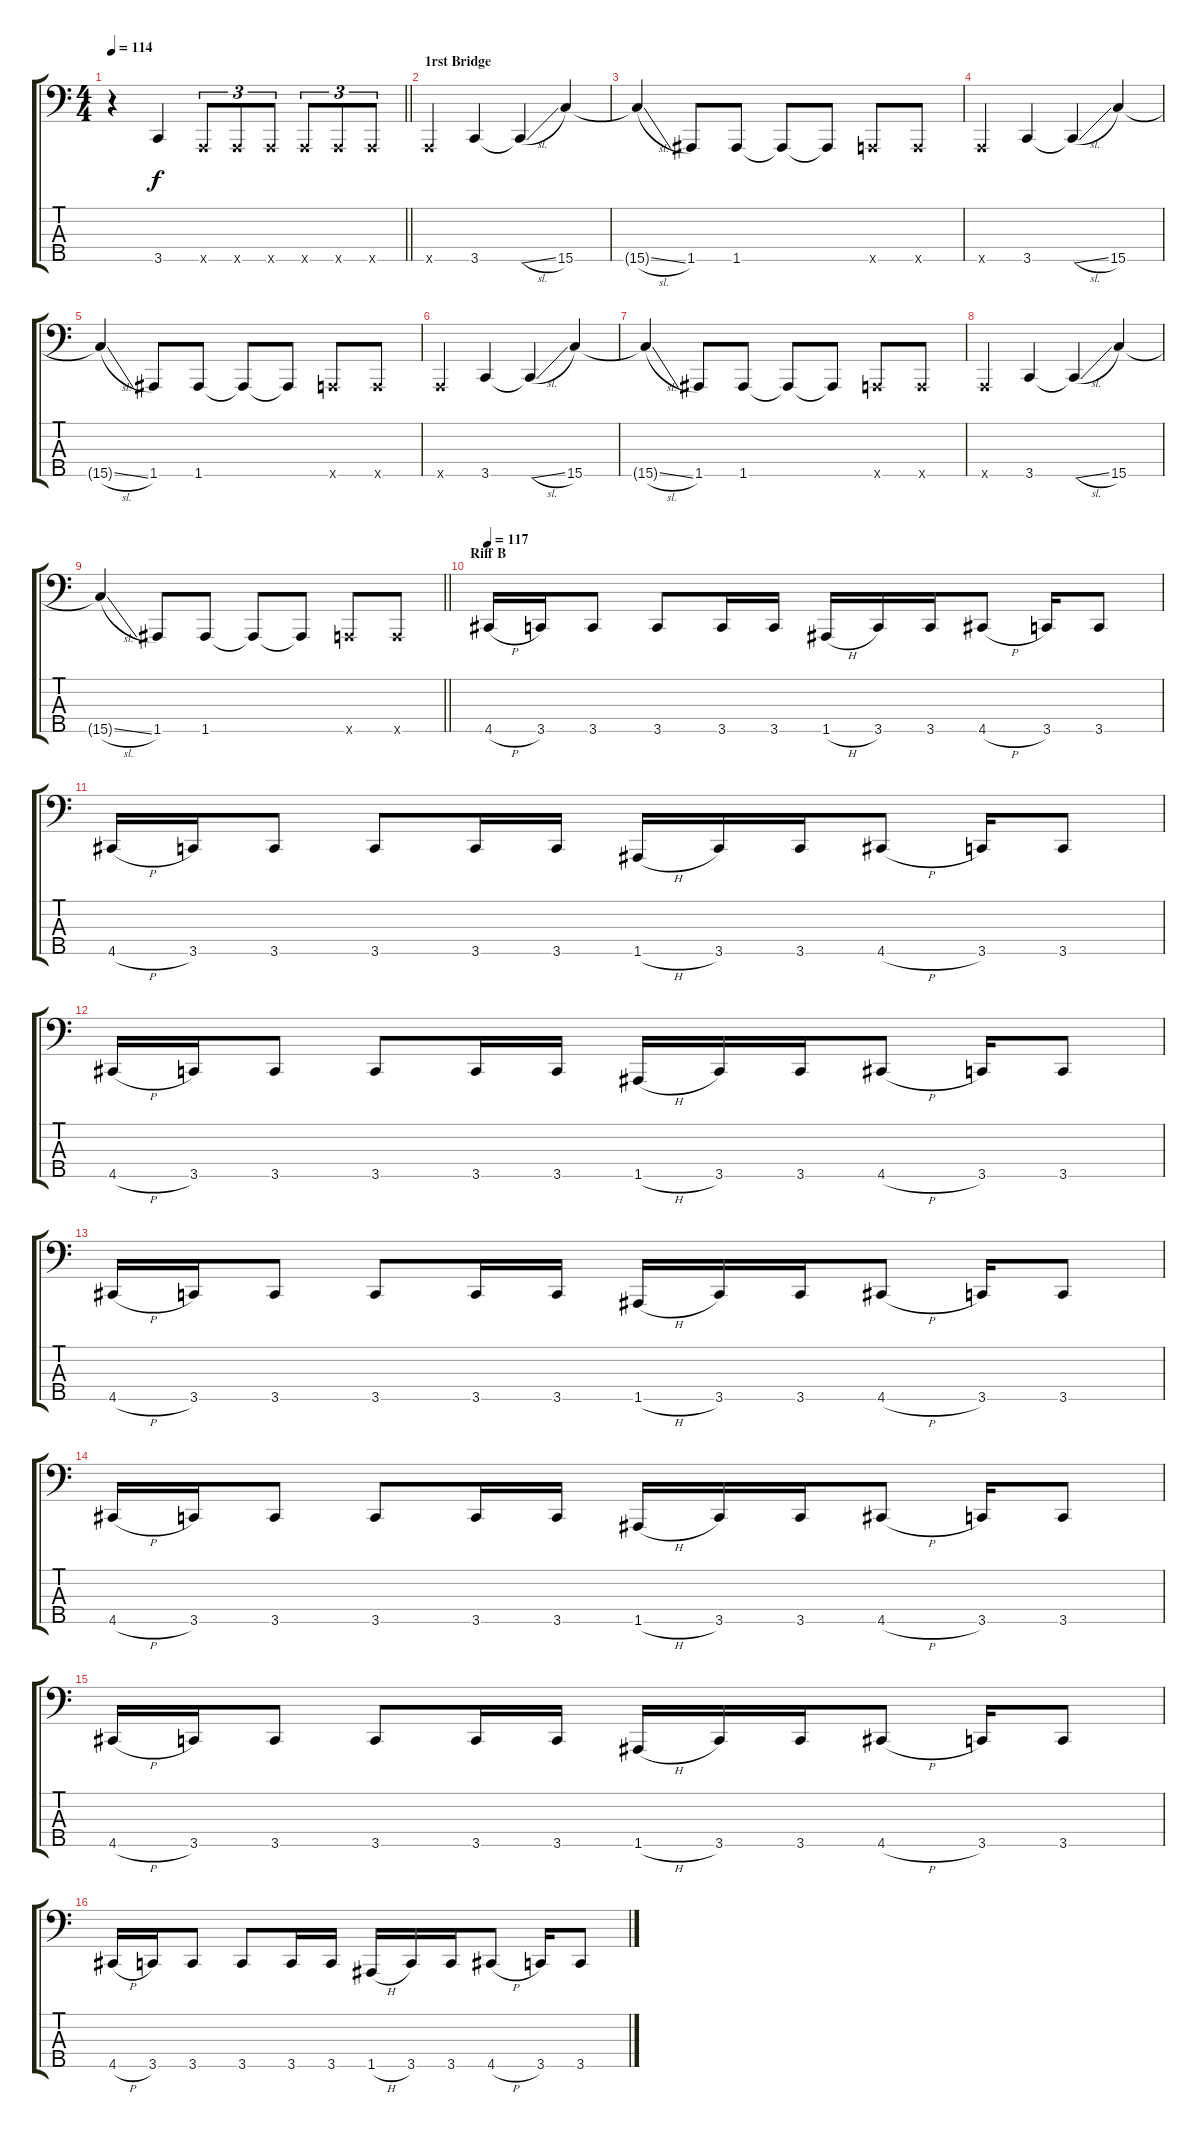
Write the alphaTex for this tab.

\track "" {instrument electricbassfinger}
\staff {score tabs}
\tuning (F2 C2 G1 D1 A0) {hide}
\ts (4 4)
\tempo 114
\clef f4
\barLineRight lightlight
\ks c
r.4{dy f} 3.5.4 0.5{x}.8{tu (3 2)} 0.5{x}.8{tu (3 2)} 0.5{x}.8{tu (3 2)} 0.5{x}.8{tu (3 2)} 0.5{x}.8{tu (3 2)} 0.5{x}.8{tu (3 2)} |
\section ("" "1rst Bridge")
0.5{x}.4{volume 15} 3.5.4 3.5{sl t}.4 15.5.4 |
15.5{sl t}.4 1.5.8 1.5.8 1.5{t}.8 1.5{t}.8 0.5{x}.8 0.5{x}.8 |
0.5{x}.4 3.5.4 3.5{sl t}.4 15.5.4 |
15.5{sl t}.4 1.5.8 1.5.8 1.5{t}.8 1.5{t}.8 0.5{x}.8 0.5{x}.8 |
0.5{x}.4 3.5.4 3.5{sl t}.4 15.5.4 |
15.5{sl t}.4 1.5.8 1.5.8 1.5{t}.8 1.5{t}.8 0.5{x}.8 0.5{x}.8 |
0.5{x}.4 3.5.4 3.5{sl t}.4 15.5.4 |
\barLineRight lightlight
15.5{sl t}.4 1.5.8 1.5.8 1.5{t}.8 1.5{t}.8 0.5{x}.8 0.5{x}.8 |
\section ("" "Riff B")
\tempo 117
4.5{h}.16{volume 13} 3.5.16 3.5.8 3.5.8 3.5.16 3.5.16 1.5{h}.16 3.5.16 3.5.16 4.5{h}.8 3.5.16 3.5.8 |
4.5{h}.16 3.5.16 3.5.8 3.5.8 3.5.16 3.5.16 1.5{h}.16 3.5.16 3.5.16 4.5{h}.8 3.5.16 3.5.8 |
4.5{h}.16 3.5.16 3.5.8 3.5.8 3.5.16 3.5.16 1.5{h}.16 3.5.16 3.5.16 4.5{h}.8 3.5.16 3.5.8 |
4.5{h}.16 3.5.16 3.5.8 3.5.8 3.5.16 3.5.16 1.5{h}.16 3.5.16 3.5.16 4.5{h}.8 3.5.16 3.5.8 |
4.5{h}.16 3.5.16 3.5.8 3.5.8 3.5.16 3.5.16 1.5{h}.16 3.5.16 3.5.16 4.5{h}.8 3.5.16 3.5.8 |
4.5{h}.16 3.5.16 3.5.8 3.5.8 3.5.16 3.5.16 1.5{h}.16 3.5.16 3.5.16 4.5{h}.8 3.5.16 3.5.8 |
4.5{h}.16 3.5.16 3.5.8 3.5.8 3.5.16 3.5.16 1.5{h}.16 3.5.16 3.5.16 4.5{h}.8 3.5.16 3.5.8
